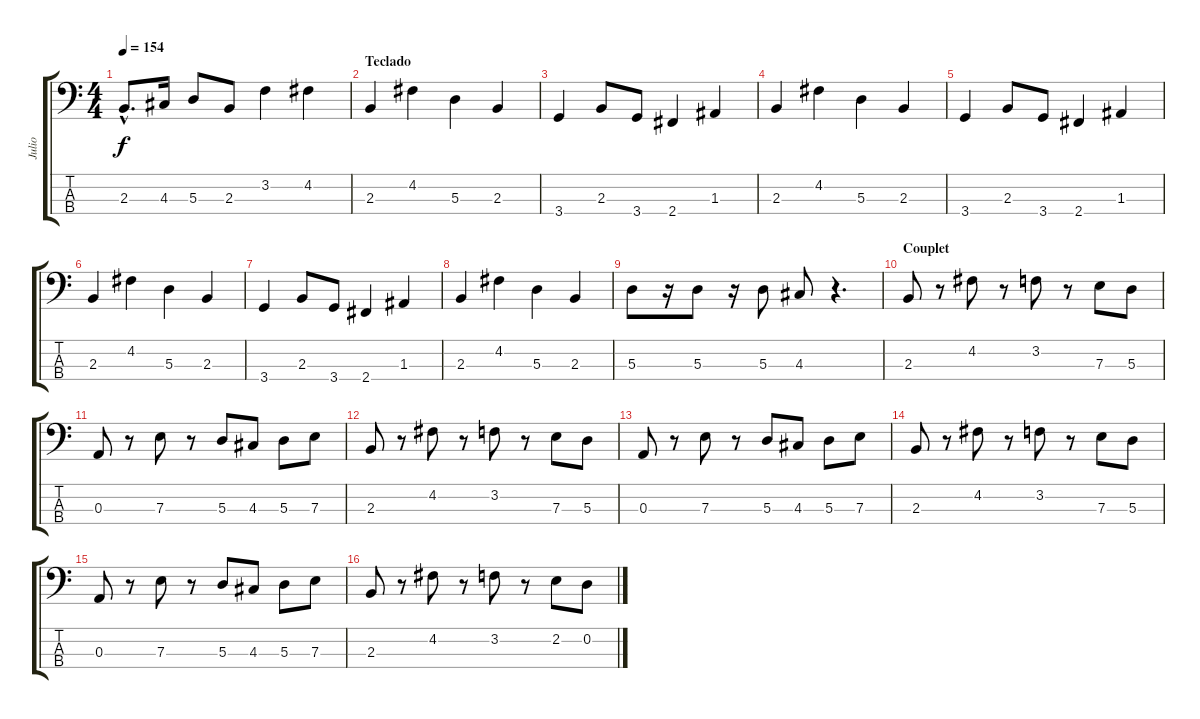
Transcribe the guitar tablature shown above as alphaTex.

\track ("Julio" "Julio") {instrument electricbassfinger}
\staff {score tabs}
\tuning (G2 D2 A1 E1) {hide}
\ts (4 4)
\tempo 154
\clef f4
\ks c
2.3{hac}.8{d dy f volume 16 instrument electricbassfinger} 4.3.16 5.3.8 2.3.8 3.2.4 4.2.4 |
\section ("" "Teclado")
2.3.4{volume 14} 4.2.4 5.3.4 2.3.4 |
3.4.4 2.3.8 3.4.8 2.4.4 1.3.4 |
2.3.4 4.2.4 5.3.4 2.3.4 |
3.4.4 2.3.8 3.4.8 2.4.4 1.3.4 |
2.3.4 4.2.4 5.3.4 2.3.4 |
3.4.4 2.3.8 3.4.8 2.4.4 1.3.4 |
2.3.4 4.2.4 5.3.4 2.3.4 |
5.3.8 r.16 5.3.8 r.16 5.3.8 4.3.8 r.4{d} |
\section ("" "Couplet")
2.3.8 r.8 4.2.8 r.8 3.2.8 r.8 7.3.8 5.3.8 |
0.3.8 r.8 7.3.8 r.8 5.3.8 4.3.8 5.3.8 7.3.8 |
2.3.8 r.8 4.2.8 r.8 3.2.8 r.8 7.3.8 5.3.8 |
0.3.8 r.8 7.3.8 r.8 5.3.8 4.3.8 5.3.8 7.3.8 |
2.3.8 r.8 4.2.8 r.8 3.2.8 r.8 7.3.8 5.3.8 |
0.3.8 r.8 7.3.8 r.8 5.3.8 4.3.8 5.3.8 7.3.8 |
2.3.8 r.8 4.2.8 r.8 3.2.8 r.8 2.2.8 0.2.8
